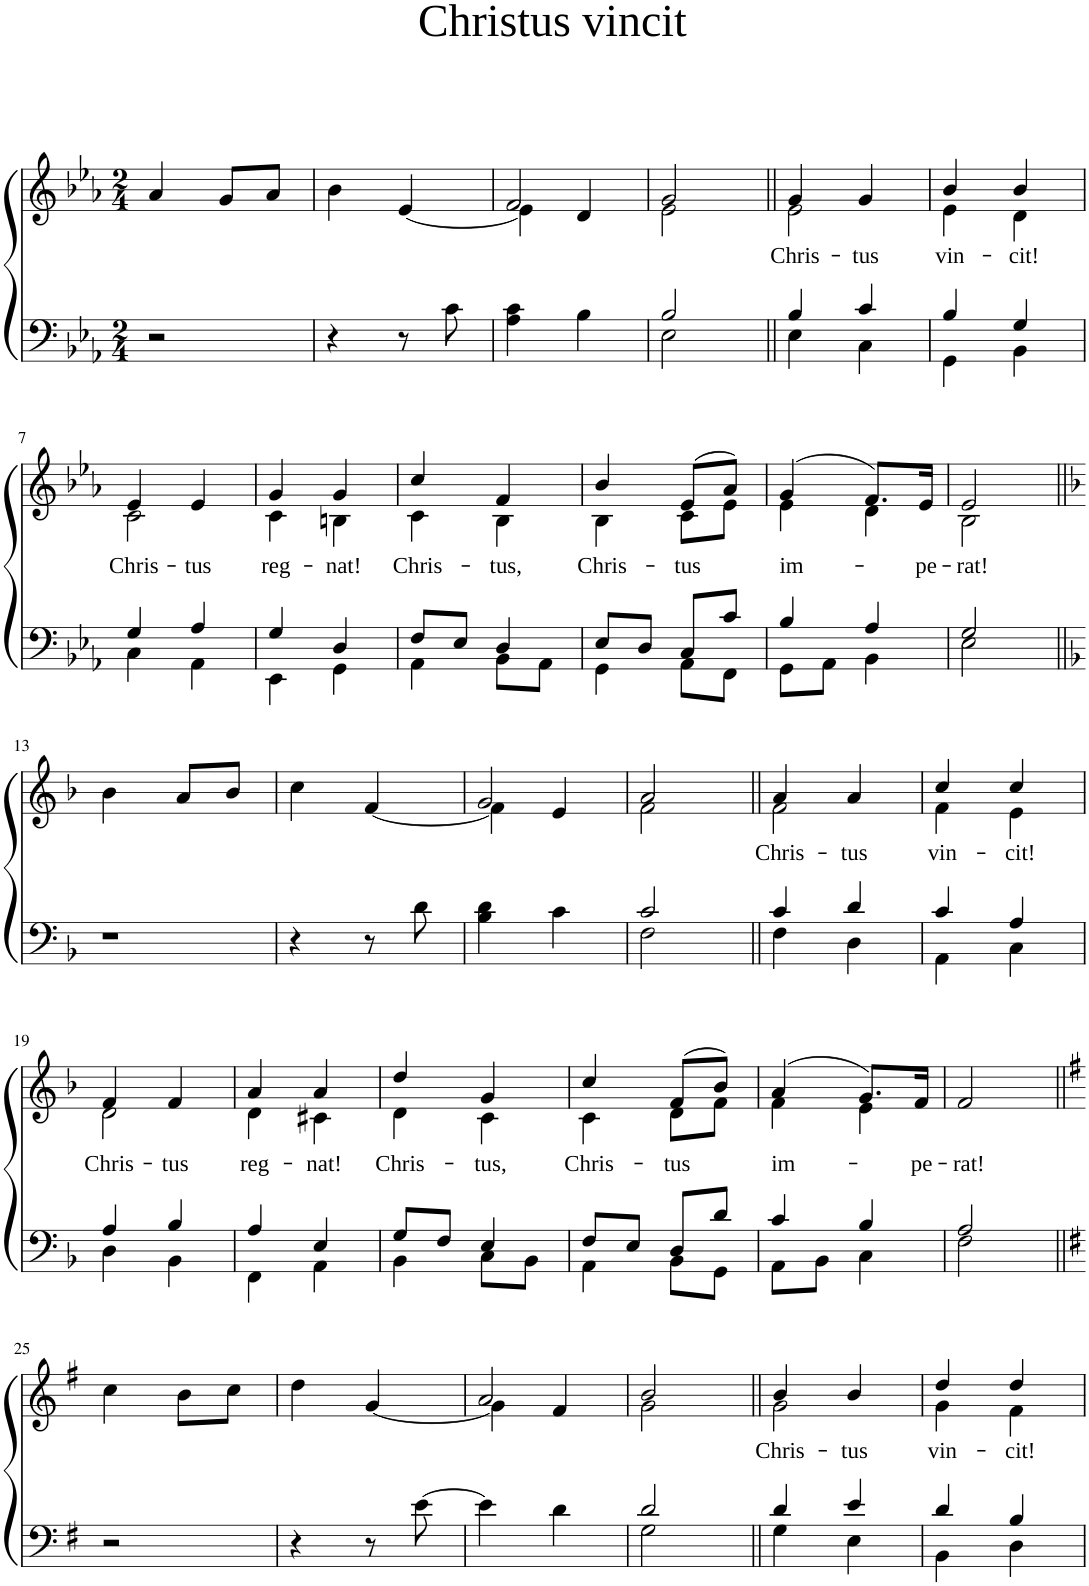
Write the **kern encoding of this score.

**kern	**kern	**text
*part1	*part1	*part1
*staff2	*staff1	*staff1
*I"P1	*	*
*clefF4	*clefG2	*
*k[b-e-a-]	*k[b-e-a-]	*
*M2/4	*M2/4	*
=1	=1	=1
2r	4a-/	.
.	8g/L	.
.	8a-/J	.
=2	=2	=2
4r	4b-\	.
8r	[4e-/	.
8c\	.	.
=3	=3	=3
*	*^	*
4A-\ 4c\	2f/	4e-\]	.
4B-\	.	4d/	.
=4	=4	=4	=4
*^	*	*	*
2B-/	2E-\	2g/	2e-\	.
=5||	=5||	=5||	=5||	=5||
!	!	!	!	!LO:LY:b
4B-/	4E-\	4g/	2e-\	Chris-
!	!	!	!	!LO:LY:b
4c/	4C\	4g/	.	-tus
=6	=6	=6	=6	=6
!	!	!	!	!LO:LY:b
4B-/	4GG\	4b-/	4e-\	vin-
!	!	!	!	!LO:LY:b
4G/	4BB-\	4b-/	4d\	-cit!
!!LO:LB:g=z	!!
=7	=7	=7	=7	=7
!	!	!	!	!LO:LY:b
4G/	4C\	4e-/	2c\	Chris-
!	!	!	!	!LO:LY:b
4A-/	4AA-\	4e-/	.	-tus
=8	=8	=8	=8	=8
!	!	!	!	!LO:LY:b
4G/	4EE-\	4g/	4c\	reg-
!	!	!	!	!LO:LY:b
4D/	4GG\	4g/	4Bn\	-nat!
=9	=9	=9	=9	=9
!	!	!	!	!LO:LY:b
8F/L	4AA-\	4cc/	4c\	Chris-
8E-/J	.	.	.	.
!	!	!	!	!LO:LY:b
4D/	8BB-\L	4f/	4B-\	-tus,
.	8AA-\J	.	.	.
=10	=10	=10	=10	=10
!	!	!	!	!LO:LY:b
8E-/L	4GG\	4b-/	4B-\	Chris-
8D/J	.	.	.	.
!	!	!	!	!LO:LY:b
8C/L	8AA-\L	(8e-/L	8c\L	-tus
8c/J	8FF\J	8a-/J)	8e-\J	.
=11	=11	=11	=11	=11
!	!	!	!	!LO:LY:b
4B-/	8GG\L	(4g/	4e-\	im-
.	8AA-\J	.	.	.
4A-/	4BB-\	8.f/L)	4d\	.
!	!	!	!	!LO:LY:b
.	.	16e-/Jk	.	-pe-
=12	=12	=12	=12	=12
!	!	!	!	!LO:LY:b
2G/	2E-\	2e-/	2B-\	-rat!
*v	*v	*	*	*
*	*v	*v	*
!!LO:LB:g=z
=13||	=13||	=13||
*k[b-]	*k[b-]	*
2r	4b-\	.
.	8a/L	.
.	8b-/J	.
=14	=14	=14
4r	4cc\	.
2r	[4f/	.
.	2ryy	.
8r	.	.
8d\	.	.
=15	=15	=15
*	*^	*
4B-\ 4d\	2g/	4f\]	.
4c\	.	4e/	.
=16	=16	=16	=16
*^	*	*	*
2c/	2F\	2a/	2f\	.
=17||	=17||	=17||	=17||	=17||
!	!	!	!	!LO:LY:b
4c/	4F\	4a/	2f\	Chris-
!	!	!	!	!LO:LY:b
4d/	4D\	4a/	.	-tus
=18	=18	=18	=18	=18
!	!	!	!	!LO:LY:b
4c/	4AA\	4cc/	4f\	vin-
!	!	!	!	!LO:LY:b
4A/	4C\	4cc/	4e\	-cit!
!!LO:LB:g=z	!!
=19	=19	=19	=19	=19
!	!	!	!	!LO:LY:b
4A/	4D\	4f/	2d\	Chris-
!	!	!	!	!LO:LY:b
4B-/	4BB-\	4f/	.	-tus
=20	=20	=20	=20	=20
!	!	!	!	!LO:LY:b
4A/	4FF\	4a/	4d\	reg-
!	!	!	!	!LO:LY:b
4E/	4AA\	4a/	4c#X\	-nat!
=21	=21	=21	=21	=21
!	!	!	!	!LO:LY:b
8G/L	4BB-\	4dd/	4d\	Chris-
8F/J	.	.	.	.
!	!	!	!	!LO:LY:b
4E/	8C\L	4g/	4c\	-tus,
.	8BB-\J	.	.	.
=22	=22	=22	=22	=22
!	!	!	!	!LO:LY:b
8F/L	4AA\	4cc/	4c\	Chris-
8E/J	.	.	.	.
!	!	!	!	!LO:LY:b
8D/L	8BB-\L	(8f/L	8d\L	-tus
8d/J	8GG\J	8b-/J)	8f\J	.
=23	=23	=23	=23	=23
!	!	!	!	!LO:LY:b
4c/	8AA\L	(4a/	4f\	im-
.	8BB-\J	.	.	.
4B-/	4C\	8.g/L)	4e\	.
!	!	!	!	!LO:LY:b
.	.	16f/Jk	.	-pe-
*	*	*v	*v	*
=24	=24	=24	=24
!	!	!	!LO:LY:b
2A/	2F\	2f/	-rat!
*v	*v	*	*
!!LO:LB:g=z
=25||	=25||	=25||
*k[f#]	*k[f#]	*
2r	4cc\	.
.	8b\L	.
.	8cc\J	.
=26	=26	=26
4r	4dd\	.
8r	[4g/	.
[8e\	.	.
=27	=27	=27
*	*^	*
4e\]	2a/	4g\]	.
4d\	.	4f#/	.
=28	=28	=28	=28
*^	*	*	*
2d/	2G\	2b/	2g\	.
=29||	=29||	=29||	=29||	=29||
!	!	!	!	!LO:LY:b
4d/	4G\	4b/	2g\	Chris-
!	!	!	!	!LO:LY:b
4e/	4E\	4b/	.	-tus
=30	=30	=30	=30	=30
!	!	!	!	!LO:LY:b
4d/	4BB\	4dd/	4g\	vin-
!	!	!	!	!LO:LY:b
4B/	4D\	4dd/	4f#\	-cit!
*v	*v	*	*	*
*	*v	*v	*
=	=	=
*-	*-	*-
